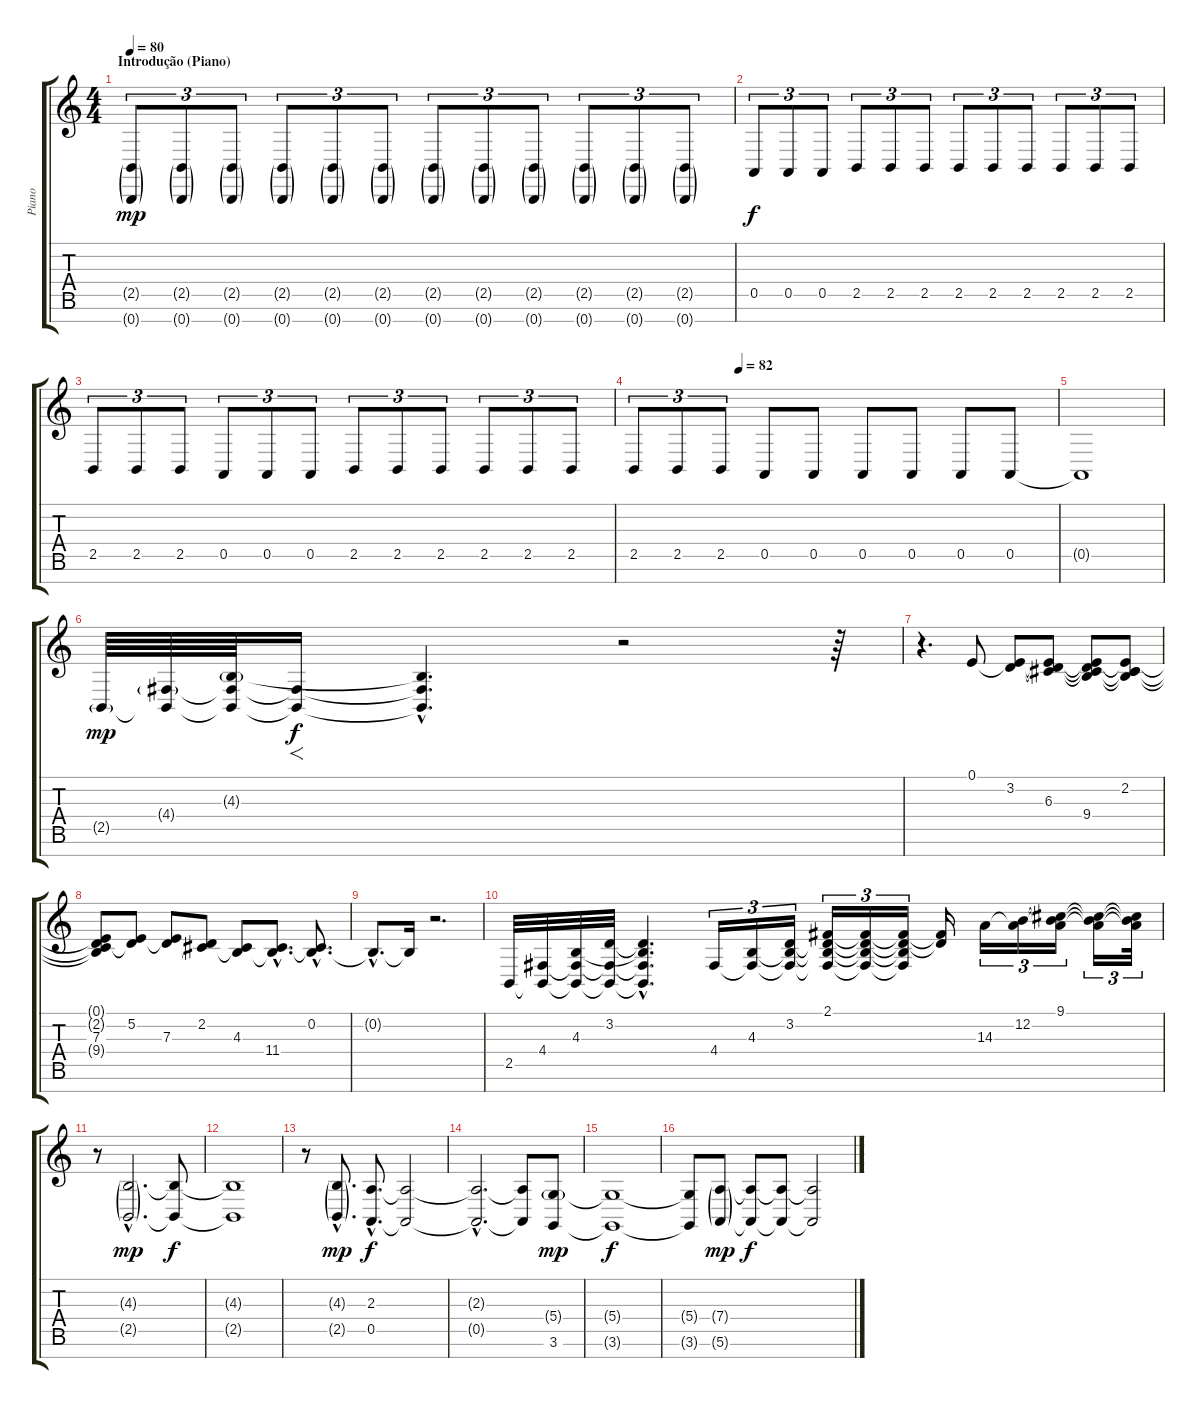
\track ("  Piano    (Mão Esquerda)" "  Piano   ") {instrument acousticgrandpiano}
\staff {score tabs}
\tuning (E4 B3 G3 D3 A2 E2 B1) {hide}
\ts (4 4)
\section ("" "Introdução (Piano)")
\tempo 80
\tempo 75
\tempo 80
\clef g2
\ks c
(2.5{g} 0.7{g}).8{tu (3 2) dy mp volume 5 instrument acousticgrandpiano} (2.5{g} 0.7{g}).8{tu (3 2)} (2.5{g} 0.7{g}).8{tu (3 2)} (2.5{g} 0.7{g}).8{tu (3 2)} (2.5{g} 0.7{g}).8{tu (3 2)} (2.5{g} 0.7{g}).8{tu (3 2)} (2.5{g} 0.7{g}).8{tu (3 2)} (2.5{g} 0.7{g}).8{tu (3 2)} (2.5{g} 0.7{g}).8{tu (3 2)} (2.5{g} 0.7{g}).8{tu (3 2)} (2.5{g} 0.7{g}).8{tu (3 2)} (2.5{g} 0.7{g}).8{tu (3 2)} |
0.5.8{tu (3 2) dy f volume 12} 0.5.8{tu (3 2)} 0.5.8{tu (3 2)} 2.5.8{tu (3 2)} 2.5.8{tu (3 2)} 2.5.8{tu (3 2)} 2.5.8{tu (3 2) volume 15} 2.5.8{tu (3 2)} 2.5.8{tu (3 2)} 2.5.8{tu (3 2)} 2.5.8{tu (3 2)} 2.5.8{tu (3 2)} |
2.5.8{tu (3 2)} 2.5.8{tu (3 2)} 2.5.8{tu (3 2)} 0.5.8{tu (3 2)} 0.5.8{tu (3 2)} 0.5.8{tu (3 2)} 2.5.8{tu (3 2)} 2.5.8{tu (3 2)} 2.5.8{tu (3 2)} 2.5.8{tu (3 2)} 2.5.8{tu (3 2)} 2.5.8{tu (3 2)} |
\tempo (82 0.25)
2.5.8{tu (3 2)} 2.5.8{tu (3 2)} 2.5.8{tu (3 2)} 0.5.8 0.5.8 0.5.8 0.5.8 0.5.8 0.5.8 |
0.5{t}.1 |
2.5{g}.64{dy mp} (4.4{g} 2.5{t}).64 (4.3{g} 4.4{t} 2.5{t}).64 (4.4{t} 2.5{t}).16{f dy f} (4.3{hac t} 4.4{hac t} 2.5{hac t}).4{d} r.2 r.64 |
r.4{d} 0.1.8 (0.1{t} 3.2).8 (0.1{t} 3.2{t} 6.3).8 (0.1{t} 3.2{t} 6.3{t} 9.4).8 (0.1{t} 2.2 6.3{t} 9.4{t}).8 |
(0.1{t} 2.2{t} 7.3 9.4{t}).8 (5.2 7.3{t}).8 (5.2{t} 7.3).8 (2.2 7.3{t}).8 (2.2{t} 4.3).8 (4.3{hac t} 11.4{hac}).8{d} (0.2{hac} 11.4{hac t}).8{d} |
0.2{hac t}.8{d} 0.2{t}.16 r.2{d} |
2.5.32 (4.4 2.5{t}).32 (4.3 4.4{t} 2.5{t}).32 (3.2 4.4{t} 2.5{t}).32 (3.2{hac t} 4.3{hac t} 4.4{hac t} 2.5{hac t}).4{d} 4.4.16{tu (3 2)} (4.3 4.4{t}).16{tu (3 2)} (3.2 4.3{t} 4.4{t}).16{tu (3 2)} (2.1 3.2{t} 4.3{t} 4.4{t}).16{tu (3 2)} (2.1{t} 3.2{t} 4.3{t} 4.4{t}).16{tu (3 2)} (2.1{t} 3.2{t} 4.3{t} 4.4{t}).16{tu (3 2)} (2.1{t} 3.2{t}).16 14.3.16{tu (3 2)} (12.2 14.3{t}).16{tu (3 2)} (9.1 12.2{t} 14.3{t}).16{tu (3 2)} (9.1{t} 12.2{t} 14.3{t}).16{tu (3 2)} (9.1{t} 12.2{t} 14.3{t}).32{tu (3 2)} |
r.8 (4.3{g hac} 2.5{g hac}).2{d dy mp} (4.3{t} 2.5{t}).8{dy f} |
(4.3{t} 2.5{t}).1 |
r.8 (4.3{g hac} 2.5{g hac}).8{d dy mp} (2.3{hac} 0.5{hac}).8{d dy f} (2.3{t} 0.5{t}).2 |
(2.3{hac t} 0.5{hac t}).2{d} (2.3{t} 0.5{t}).8 (5.4{g} 3.6).8{dy mp} |
(5.4{t} 3.6{t}).1{dy f} |
(5.4{t} 3.6{t}).8 (7.4{g} 5.6{g}).8{dy mp} (7.4{t} 5.6{t}).8{dy f} (7.4{t} 5.6{t}).8 (7.4{t} 5.6{t}).2
